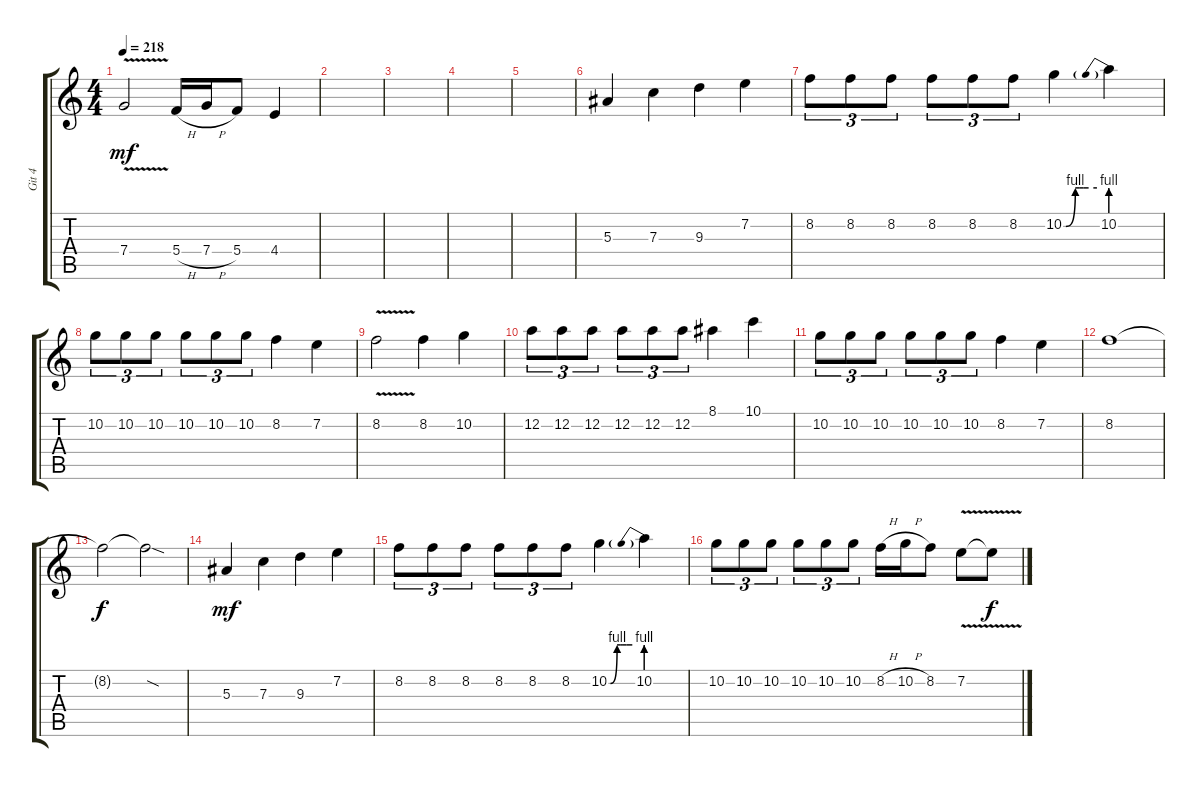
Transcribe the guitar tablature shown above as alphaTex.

\track ("Git 4" "Git 4") {instrument overdrivenguitar}
\staff {score tabs}
\tuning (D4 A3 F3 C3 G2 D2) {hide}
\ts (4 4)
\tempo 218
\clef g2
\ks c
7.4{v}.2{dy mf} 5.4{h}.16 7.4{h}.16 5.4.8 4.4.4 |
|
|
|
|
5.3.4 7.3.4 9.3.4 7.2.4 |
8.2.8{tu (3 2)} 8.2.8{tu (3 2)} 8.2.8{tu (3 2)} 8.2.8{tu (3 2)} 8.2.8{tu (3 2)} 8.2.8{tu (3 2)} 10.2{be (custom 0 0 4 0 21 4 29 4 36 4 45 4 60 4)}.4 10.2{be (prebend 0 4 60 4)}.4 |
10.2.8{tu (3 2)} 10.2.8{tu (3 2)} 10.2.8{tu (3 2)} 10.2.8{tu (3 2)} 10.2.8{tu (3 2)} 10.2.8{tu (3 2)} 8.2.4 7.2.4 |
8.2{v}.2 8.2.4 10.2.4 |
12.2.8{tu (3 2)} 12.2.8{tu (3 2)} 12.2.8{tu (3 2)} 12.2.8{tu (3 2)} 12.2.8{tu (3 2)} 12.2.8{tu (3 2)} 8.1.4 10.1.4 |
10.2.8{tu (3 2)} 10.2.8{tu (3 2)} 10.2.8{tu (3 2)} 10.2.8{tu (3 2)} 10.2.8{tu (3 2)} 10.2.8{tu (3 2)} 8.2.4 7.2.4 |
8.2.1 |
8.2{t}.2{dy f} 8.2{sod t}.2 |
5.3.4{dy mf} 7.3.4 9.3.4 7.2.4 |
8.2.8{tu (3 2)} 8.2.8{tu (3 2)} 8.2.8{tu (3 2)} 8.2.8{tu (3 2)} 8.2.8{tu (3 2)} 8.2.8{tu (3 2)} 10.2{be (custom 0 0 4 0 21 4 29 4 36 4 45 4 60 4)}.4 10.2{be (prebend 0 4 60 4)}.4 |
10.2.8{tu (3 2)} 10.2.8{tu (3 2)} 10.2.8{tu (3 2)} 10.2.8{tu (3 2)} 10.2.8{tu (3 2)} 10.2.8{tu (3 2)} 8.2{h}.16 10.2{h}.16 8.2.8 7.2{v}.8 7.2{t}.8{dy f}
